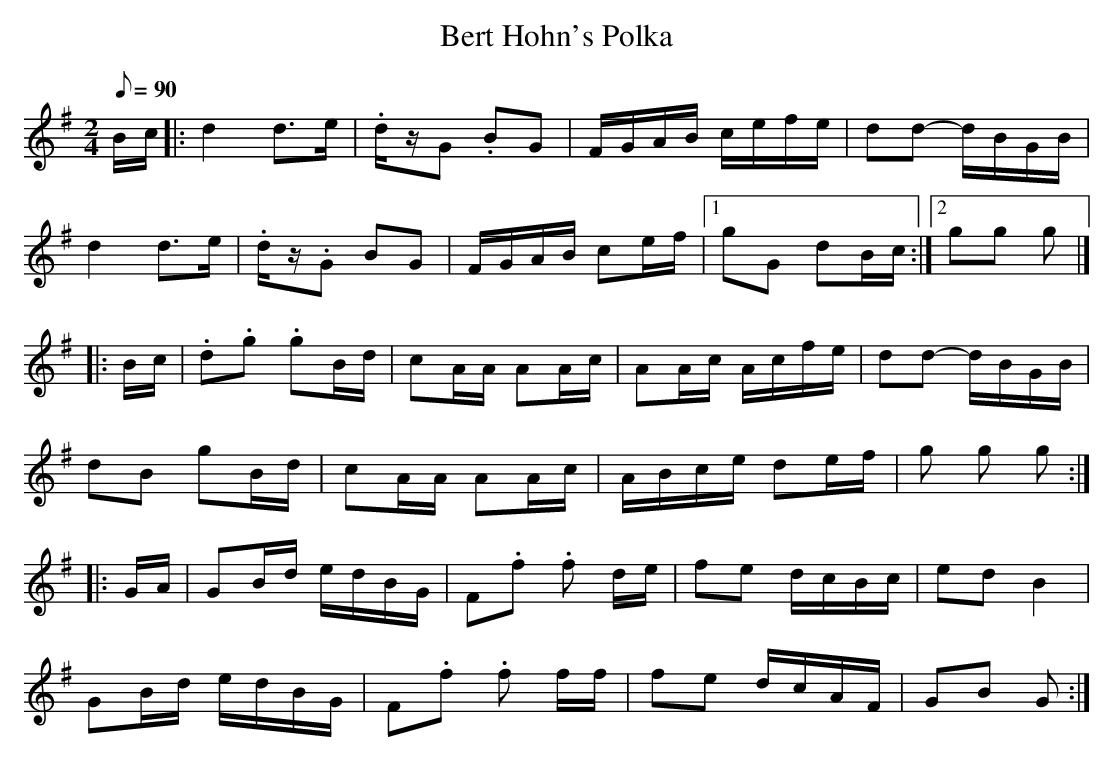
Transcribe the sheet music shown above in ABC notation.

X:1
T:Bert Hohn's Polka
M:2/4
L:1/8
Q:90
K:G
B/c/|:d2 d>e | .d/z/G .BG | F/G/A/B/ c/e/f/e/ | dd- d/B/G/B/|
d2d>e| .d/z/.G BG | F/G/A/B/ ce/f/ |1 gG dB/c/ :|2gg g |]
|:B/c/ | .d.g .gB/d/| cA/A/ AA/c/ | AA/c/ A/c/f/e/ | dd- d/B/G/B/|
dB gB/d/ | cA/A/ AA/c/ | A/B/c/e/ de/f/ | g g g :|
|:G/A/|GB/d/ e/d/B/G/ | F.f .f d/e/ | fe d/c/B/c/ | ed B2 |
GB/d/ e/d/B/G/ |  F.f .f f/f/ |  fe d/c/A/F/ | GB G :|
